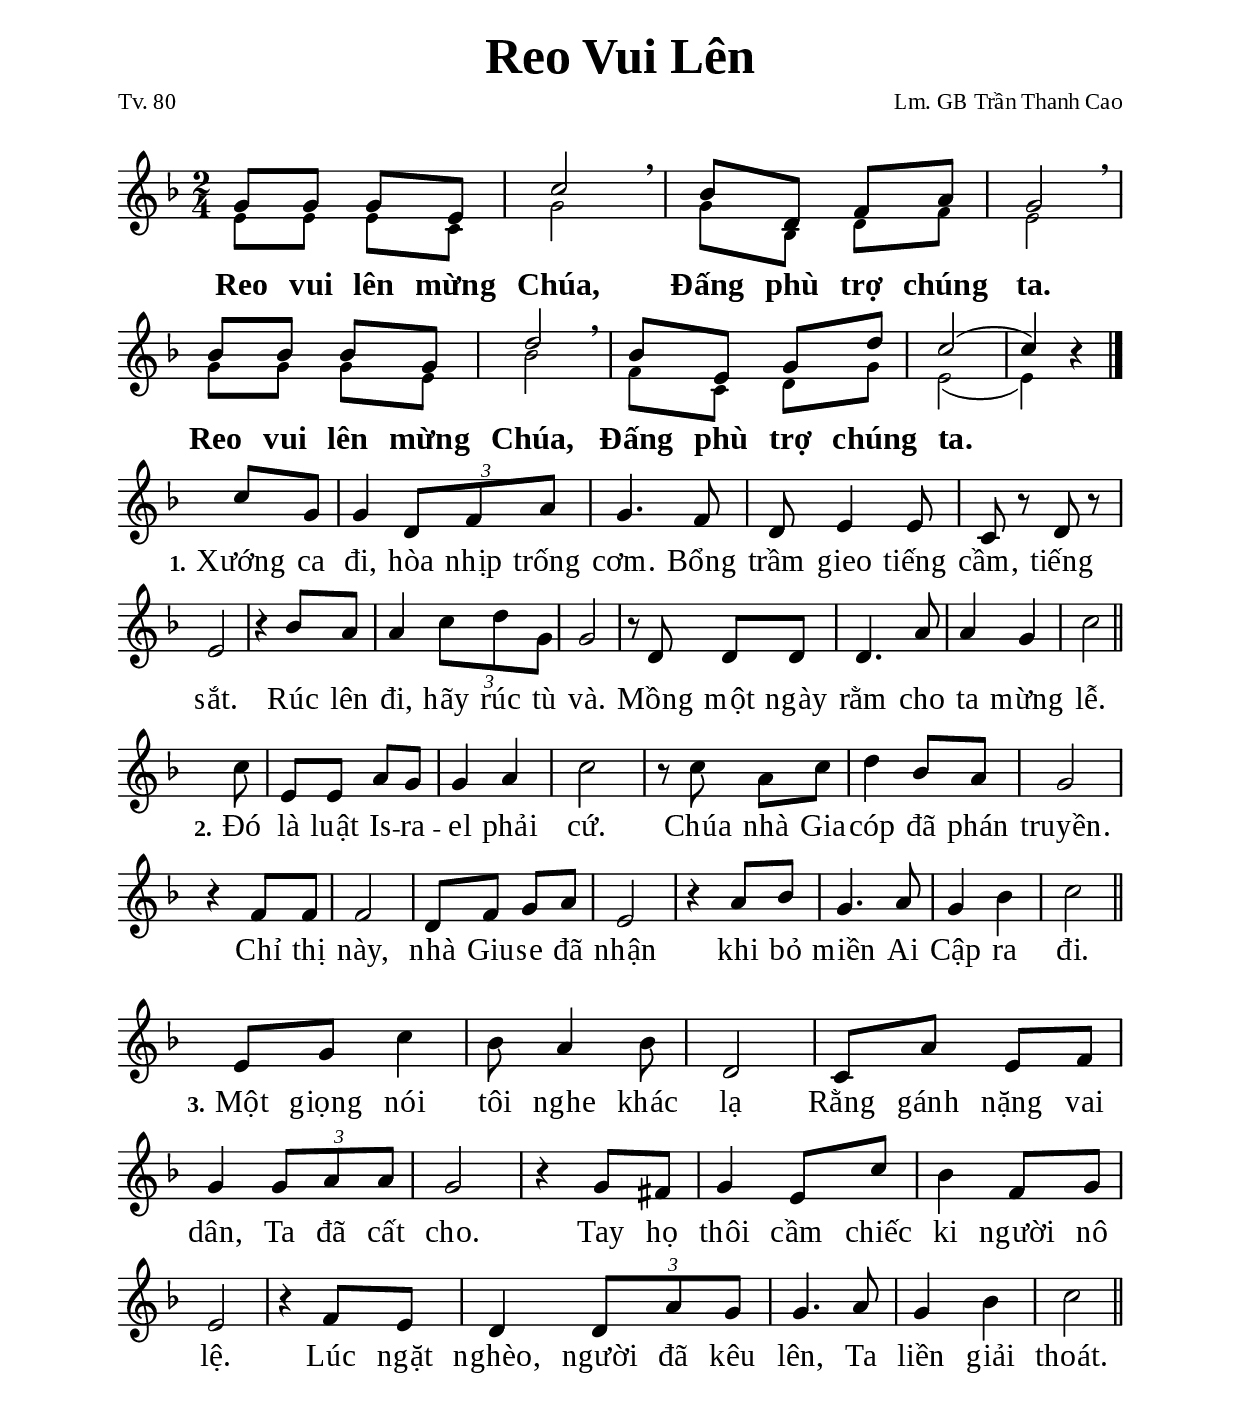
% Cài đặt chung
\version "2.20.0"
\include "english.ly"

\header {
  title = \markup { \fontsize #3 "Reo Vui Lên" }
  poet = "Tv. 80"
  composer = "Lm. GB Trần Thanh Cao"
  arranger = " "
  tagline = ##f
}

\paper {
  #(set-paper-size "a4")
  top-margin = 10\mm
  bottom-margin = 10\mm
  left-margin = 20\mm
  right-margin = 20\mm
  indent = #0
  #(define fonts
    (make-pango-font-tree
      "Liberation Serif"
      "Liberation Serif"
      "Liberation Serif"
      (/ 20 20)))
  page-count = #1
}

% Nhạc điệp khúc
nhacDiepKhucSop = \relative c'' {
  g8 g g e |
  c'2 \breathe |
  bf8 d, f a |
  g2 \breathe |
  bf8 bf bf g |
  d'2 \breathe |
  bf8 e, g d' |
  c2 ( |
  c4) r \bar "|."
}

nhacDiepKhucBas = \relative c' {
  e8 e e c |
  g'2 |
  g8 bf, d f |
  e2 |
  g8 g g e |
  bf'2 |
  f8 c d g |
  e2 ( |
  e4) r
}

% Nhạc phiên khúc
nhacPhienKhucMot = \relative c'' {
  \partial 4 c8 g |
  g4 \tuplet 3/2 { d8 f a } |
  g4. f8 |
  d e4 e8 |
  c r d r |
  e2 |
  r4 bf'8 a |
  a4 \tuplet 3/2 { c8 d g, } |
  g2 |
  r8 d d d |
  d4. a'8 |
  a4 g |
  c2 \bar "||"
}

nhacPhienKhucHai = \relative c'' {
  \partial 8 c8 |
  e, e a g |
  g4 a |
  c2 |
  r8 c a c |
  d4 bf8 a |
  g2 |
  r4 f8 f |
  f2 |
  d8 f g a |
  e2 |
  r4 a8 bf |
  g4. a8 |
  g4 bf |
  c2 \bar "||"
}

nhacPhienKhucBa = \relative c' {
  e8 g c4 |
  bf8 a4 bf8 |
  d,2 |
  c8 a' e f |
  g4 \tuplet 3/2 { g8 a a } |
  g2 |
  r4 g8 fs |
  g4 e8 c' |
  bf4 f8 g |
  e2 |
  r4 f8 e |
  d4 \tuplet 3/2 { d8 a' g } |
  g4. a8 |
  g4 bf |
  c2 \bar "||"
}

% Lời điệp khúc
loiDiepKhuc = \lyricmode {
  Reo vui lên mừng Chúa, Đấng phù trợ chúng ta.
  Reo vui lên mừng Chúa, Đấng phù trợ chúng ta.
}

% Lời phiên khúc
loiPhienKhucMot = \lyricmode {
  \set stanza = #"1."
  Xướng ca đi, hòa nhịp trống cơm.
  Bổng trầm gieo tiếng cầm, tiếng sắt.
  Rúc lên đi, hãy rúc tù và.
  Mồng một ngày rằm cho ta mừng lễ.
}

loiPhienKhucHai = \lyricmode {
  \set stanza = #"2."
  Đó là luật Is -- ra -- el phải cứ.
  Chúa nhà Gia -- cóp đã phán truyền.
  Chỉ thị này, nhà Giu -- se đã nhận
  khi bỏ miền Ai Cập ra đi.
}

loiPhienKhucBa = \lyricmode {
  \set stanza = #"3."
  Một giọng nói tôi nghe khác lạ
  Rằng gánh nặng vai dân, Ta đã cất cho.
  Tay họ thôi cầm chiếc ki người nô lệ.
  Lúc ngặt nghèo, người đã kêu lên, Ta liền giải thoát.
}


% Dàn trang
\score {
  \new ChoirStaff <<
    \new Staff = diepKhuc \with {
        \consists "Merge_rests_engraver"
        \magnifyStaff #(magstep +1)
      }
      <<
      \new Voice = beSop {
        \voiceOne \key f \major \time 2/4 \nhacDiepKhucSop
      }
      \new Voice = beBas {
        \override NoteHead.font-size = #-2
        \voiceTwo \key f \major \time 2/4 \nhacDiepKhucBas
      }
    >>
    \new Lyrics \lyricsto beSop \loiDiepKhuc
  >>
  \layout {
    \override Lyrics.LyricText.font-series = #'bold
    \override Lyrics.LyricText.font-size = #+3
    \override Lyrics.LyricSpace.minimum-distance = #2.0
    \override Score.BarNumber.break-visibility = ##(#f #f #f)
    \override Score.SpacingSpanner.uniform-stretching = ##t
  }
}

\score {
  \new ChoirStaff <<
    \new Staff = phienKhuc \with {
        \magnifyStaff #(magstep +1)
      }
      <<
      \new Voice = beSop {
        \key f \major \time 2/4 \nhacPhienKhucMot
      }
    >>
    \new Lyrics \lyricsto beSop \loiPhienKhucMot
  >>
  \layout {
    \override Staff.TimeSignature.transparent = ##t
    \override Lyrics.LyricText.font-size = #+3
    \override Lyrics.LyricSpace.minimum-distance = #1.0
    \override Score.BarNumber.break-visibility = ##(#f #f #f)
    \override Score.SpacingSpanner.uniform-stretching = ##t
  }
}

\score {
  \new ChoirStaff <<
    \new Staff = phienKhuc \with {
        \magnifyStaff #(magstep +1)
      }
      <<
      \new Voice = beSop {
        \key f \major \time 2/4 \nhacPhienKhucHai
      }
    >>
    \new Lyrics \lyricsto beSop \loiPhienKhucHai
  >>
  \layout {
    \override Staff.TimeSignature.transparent = ##t
    \override Lyrics.LyricText.font-size = #+3
    \override Lyrics.LyricSpace.minimum-distance = #1.0
    \override Score.BarNumber.break-visibility = ##(#f #f #f)
    \override Score.SpacingSpanner.uniform-stretching = ##t
  }
}

\score {
  \new ChoirStaff <<
    \new Staff = phienKhuc \with {
        \magnifyStaff #(magstep +1)
      }
      <<
      \new Voice = beSop {
        \key f \major \time 2/4 \nhacPhienKhucBa
      }
    >>
    \new Lyrics \lyricsto beSop \loiPhienKhucBa
  >>
  \layout {
    \override Staff.TimeSignature.transparent = ##t
    \override Lyrics.LyricText.font-size = #+3
    \override Lyrics.LyricSpace.minimum-distance = #2.0
    \override Score.BarNumber.break-visibility = ##(#f #f #f)
    \override Score.SpacingSpanner.uniform-stretching = ##t
  }
}
